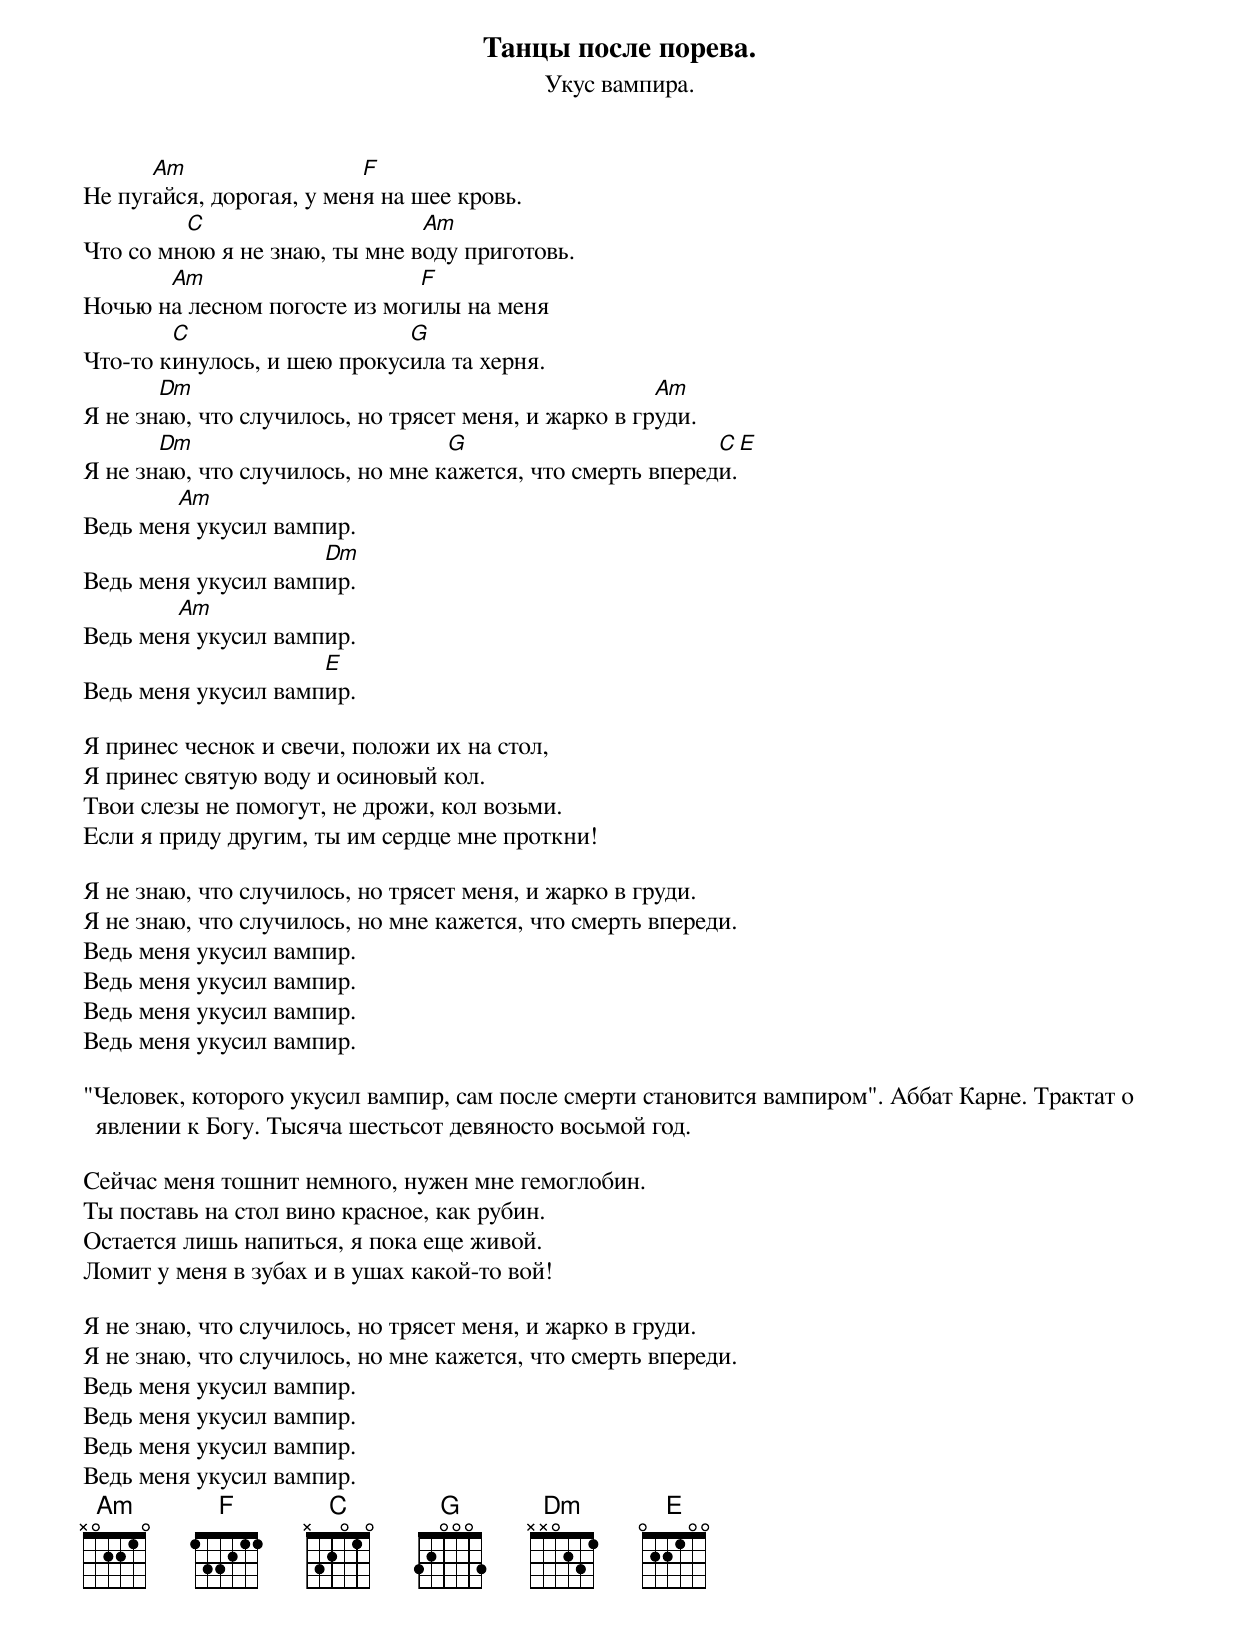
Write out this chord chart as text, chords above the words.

Танцы после порева.
Укус вампира.

      Am                  F
Не пугайся, дорогая, у меня на шее кровь.
         C                     Am
Что со мною я не знаю, ты мне воду приготовь.
       Am                     F
Ночью на лесном погосте из могилы на меня
        C                    G
Что-то кинулось, и шею прокусила та херня.
       Dm                                             Am
Я не знаю, что случилось, но трясет меня, и жарко в груди.
       Dm                         G                        C  E
Я не знаю, что случилось, но мне кажется, что смерть впереди.
        Am
Ведь меня укусил вампир.
                     Dm
Ведь меня укусил вампир.
        Am
Ведь меня укусил вампир.
                     E
Ведь меня укусил вампир.

Я принес чеснок и свечи, положи их на стол,
Я принес святую воду и осиновый кол.
Твои слезы не помогут, не дрожи, кол возьми.
Если я приду другим, ты им сердце мне проткни!

Я не знаю, что случилось, но трясет меня, и жарко в груди.
Я не знаю, что случилось, но мне кажется, что смерть впереди.
Ведь меня укусил вампир.
Ведь меня укусил вампир.
Ведь меня укусил вампир.
Ведь меня укусил вампир.

"Человек, которого укусил вампир, сам после смерти становится вампиром". Аббат Карне. Трактат о явлении к Богу. Тысяча шестьсот девяносто восьмой год.

Сейчас меня тошнит немного, нужен мне гемоглобин.
Ты поставь на стол вино красное, как рубин.
Остается лишь напиться, я пока еще живой.
Ломит у меня в зубах и в ушах какой-то вой!

Я не знаю, что случилось, но трясет меня, и жарко в груди.
Я не знаю, что случилось, но мне кажется, что смерть впереди.
Ведь меня укусил вампир.
Ведь меня укусил вампир.
Ведь меня укусил вампир.
Ведь меня укусил вампир.
